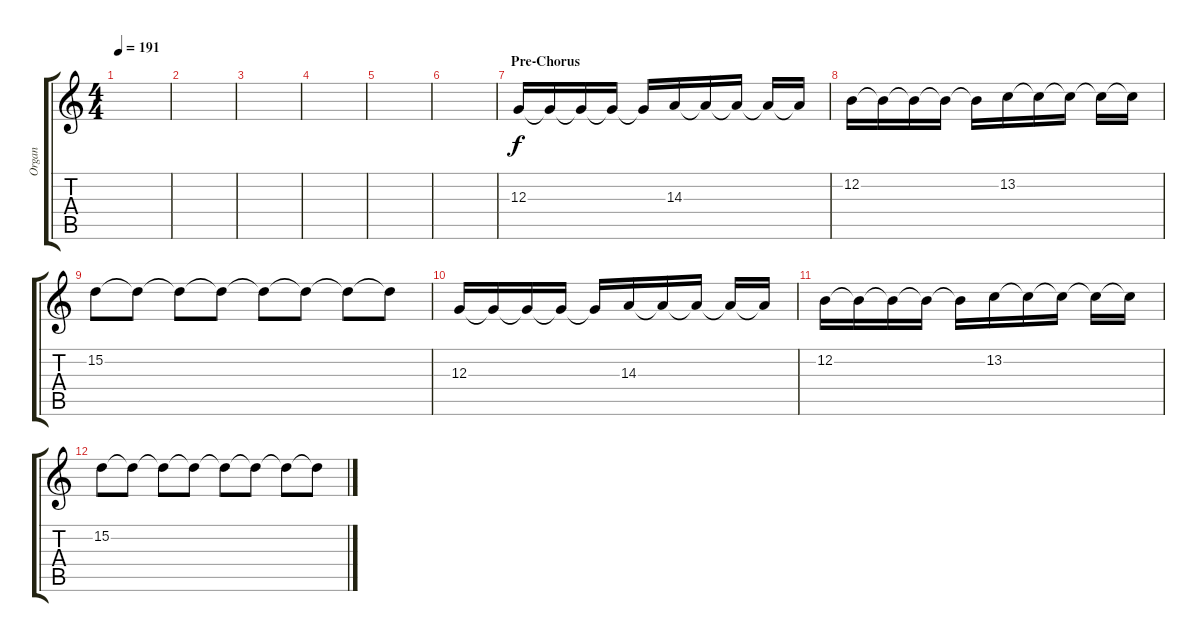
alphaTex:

\track ("Organ" "Organ") {instrument drawbarorgan}
\staff {score tabs}
\tuning (E4 B3 G3 D3 A2 E2) {hide}
\ts (4 4)
\tempo 191
\clef g2
\ks c
|
|
|
|
|
|
\section ("" "Pre-Chorus")
12.3.16 12.3{t}.16 12.3{t}.16 12.3{t}.16 12.3{t}.16 14.3.16 14.3{t}.16 14.3{t}.16 14.3{t}.16 14.3{t}.16 |
12.2.16 12.2{t}.16 12.2{t}.16 12.2{t}.16 12.2{t}.16 13.2.16 13.2{t}.16 13.2{t}.16 13.2{t}.16 13.2{t}.16 |
15.2.8 15.2{t}.8 15.2{t}.8 15.2{t}.8 15.2{t}.8 15.2{t}.8 15.2{t}.8 15.2{t}.8 |
12.3.16 12.3{t}.16 12.3{t}.16 12.3{t}.16 12.3{t}.16 14.3.16 14.3{t}.16 14.3{t}.16 14.3{t}.16 14.3{t}.16 |
12.2.16 12.2{t}.16 12.2{t}.16 12.2{t}.16 12.2{t}.16 13.2.16 13.2{t}.16 13.2{t}.16 13.2{t}.16 13.2{t}.16 |
15.2.8 15.2{t}.8 15.2{t}.8 15.2{t}.8 15.2{t}.8 15.2{t}.8 15.2{t}.8 15.2{t}.8
